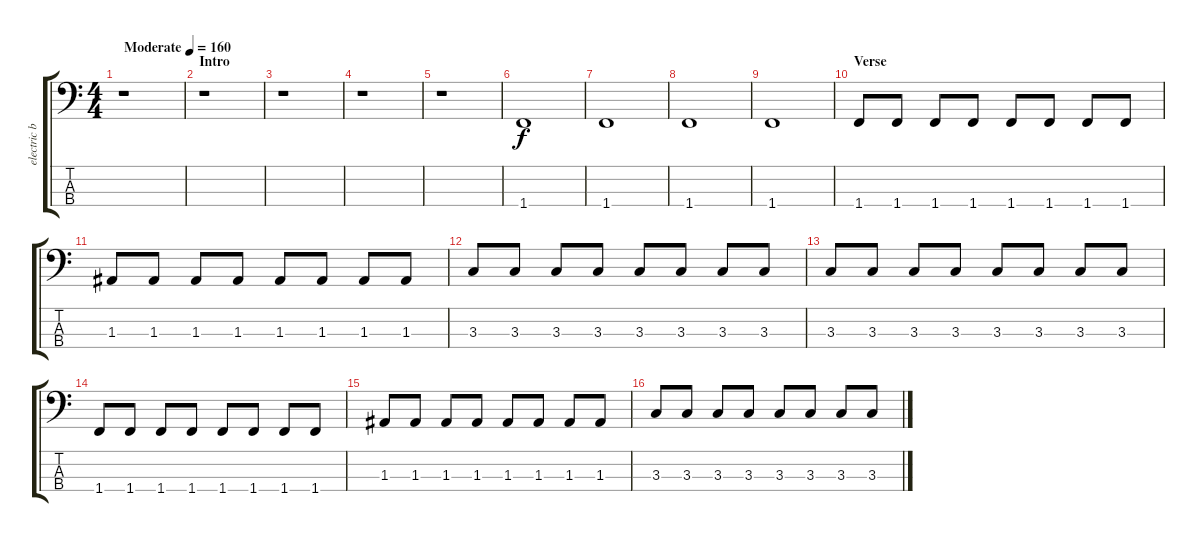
\track ("electric bass" "electric b") {instrument electricbasspick}
\staff {score tabs}
\tuning (G2 D2 A1 E1) {hide}
\ts (4 4)
\tempo (160 "Moderate")
\clef f4
\ks c
r.1{dy f instrument electricbasspick} |
\section ("" "Intro")
r.1 |
r.1 |
r.1 |
r.1 |
1.4.1 |
1.4.1 |
1.4.1 |
1.4.1 |
\section ("" "Verse")
1.4.8 1.4.8 1.4.8 1.4.8 1.4.8 1.4.8 1.4.8 1.4.8 |
1.3.8 1.3.8 1.3.8 1.3.8 1.3.8 1.3.8 1.3.8 1.3.8 |
3.3.8 3.3.8 3.3.8 3.3.8 3.3.8 3.3.8 3.3.8 3.3.8 |
3.3.8 3.3.8 3.3.8 3.3.8 3.3.8 3.3.8 3.3.8 3.3.8 |
1.4.8 1.4.8 1.4.8 1.4.8 1.4.8 1.4.8 1.4.8 1.4.8 |
1.3.8 1.3.8 1.3.8 1.3.8 1.3.8 1.3.8 1.3.8 1.3.8 |
3.3.8 3.3.8 3.3.8 3.3.8 3.3.8 3.3.8 3.3.8 3.3.8
